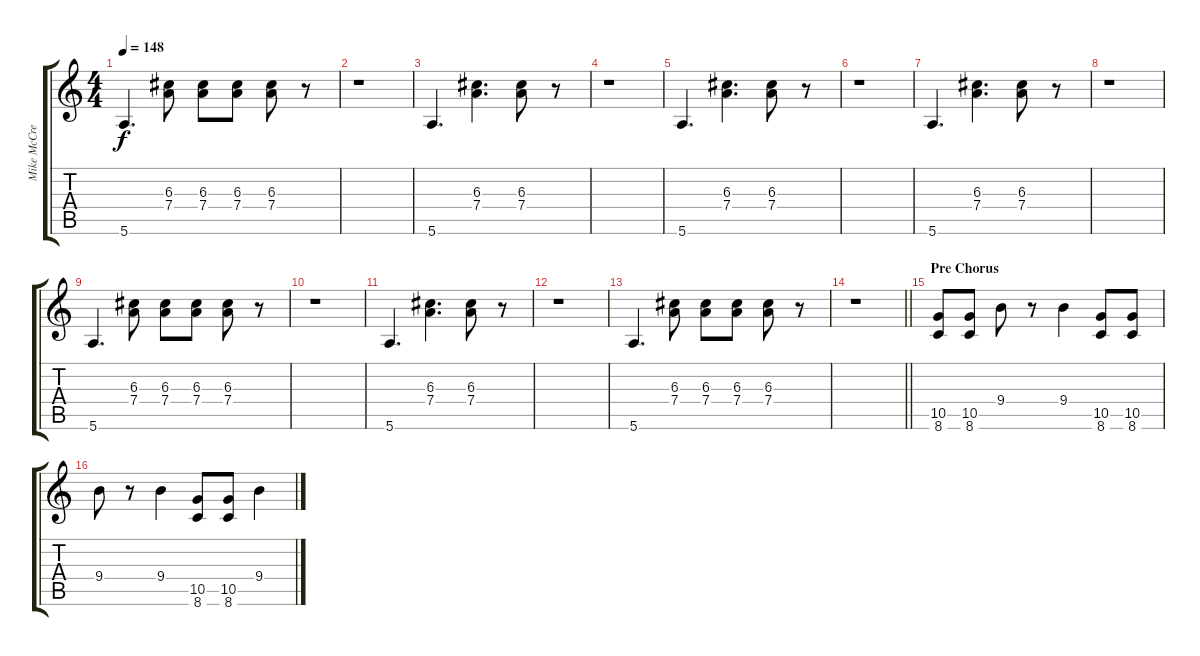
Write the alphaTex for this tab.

\track ("Mike McCready" "Mike McCre") {instrument overdrivenguitar}
\staff {score tabs}
\tuning (E4 B3 G3 D3 A2 E2) {hide}
\ts (4 4)
\tempo 148
\clef g2
\ks c
5.6.4{d dy f} (6.3 7.4).8 (6.3 7.4).8 (6.3 7.4).8 (6.3 7.4).8 r.8 |
r.1 |
5.6.4{d} (6.3 7.4).4{d} (6.3 7.4).8 r.8 |
r.1 |
5.6.4{d} (6.3 7.4).4{d} (6.3 7.4).8 r.8 |
r.1 |
5.6.4{d} (6.3 7.4).4{d} (6.3 7.4).8 r.8 |
r.1 |
5.6.4{d} (6.3 7.4).8 (6.3 7.4).8 (6.3 7.4).8 (6.3 7.4).8 r.8 |
r.1 |
5.6.4{d} (6.3 7.4).4{d} (6.3 7.4).8 r.8 |
r.1 |
5.6.4{d} (6.3 7.4).8 (6.3 7.4).8 (6.3 7.4).8 (6.3 7.4).8 r.8 |
\barLineRight lightlight
r.1 |
\section ("" "Pre Chorus")
(10.5 8.6).8{instrument distortionguitar} (10.5 8.6).8 9.4.8 r.8 9.4.4 (10.5 8.6).8 (10.5 8.6).8 |
9.4.8 r.8 9.4.4 (10.5 8.6).8 (10.5 8.6).8 9.4.4
